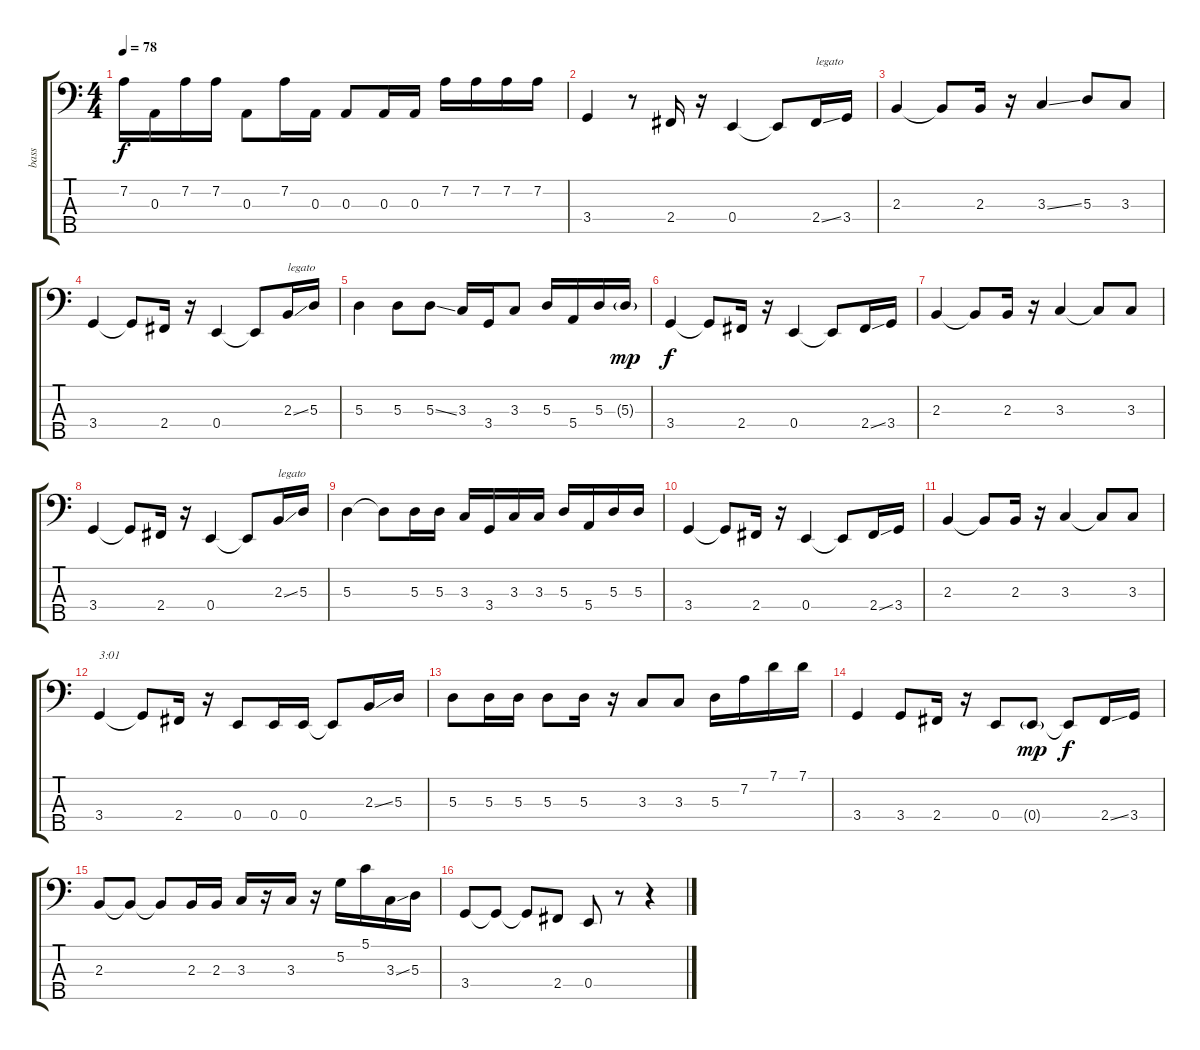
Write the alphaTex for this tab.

\track ("bass" "bass") {instrument electricbassfinger}
\staff {score tabs}
\tuning (G2 D2 A1 E1 B0) {hide}
\ts (4 4)
\tempo 78
\clef f4
\ks c
7.2.16{txt " " dy f} 0.3.16 7.2.16 7.2.16 0.3.8 7.2.16 0.3.16 0.3.8 0.3.16 0.3.16 7.2.16 7.2.16 7.2.16 7.2.16 |
3.4.4{txt " "} r.8 2.4.16 r.16 0.4.4 0.4{t}.8 2.4{ss}.16{txt "legato"} 3.4.16 |
2.3.4{txt " "} 2.3{t}.8 2.3.16 r.16 3.3{ss}.4 5.3.8 3.3.8 |
3.4.4{txt " "} 3.4{t}.8 2.4.16 r.16 0.4.4 0.4{t}.8 2.3{ss}.16{txt "legato"} 5.3.16 |
5.3.4{txt " "} 5.3.8 5.3{ss}.8 3.3.16 3.4.16 3.3.8 5.3.16 5.4.16 5.3.16 5.3{g}.16{dy mp} |
3.4.4{txt " " dy f} 3.4{t}.8 2.4.16 r.16 0.4.4 0.4{t}.8 2.4{ss}.16 3.4.16 |
2.3.4{txt " "} 2.3{t}.8 2.3.16 r.16 3.3.4 3.3{t}.8 3.3.8 |
3.4.4{txt " "} 3.4{t}.8 2.4.16 r.16 0.4.4 0.4{t}.8 2.3{ss}.16{txt "legato"} 5.3.16 |
5.3.4{txt " "} 5.3{t}.8 5.3.16 5.3.16 3.3.16 3.4.16 3.3.16 3.3.16 5.3.16 5.4.16 5.3.16 5.3.16 |
3.4.4{txt " "} 3.4{t}.8 2.4.16 r.16 0.4.4 0.4{t}.8 2.4{ss}.16 3.4.16 |
2.3.4{txt " "} 2.3{t}.8 2.3.16 r.16 3.3.4 3.3{t}.8 3.3.8 |
3.4.4{txt "3:01"} 3.4{t}.8 2.4.16 r.16 0.4.8 0.4.16 0.4.16 0.4{t}.8 2.3{ss}.16 5.3.16 |
5.3.8{txt " "} 5.3.16 5.3.16 5.3.8 5.3.16 r.16 3.3.8 3.3.8 5.3.16 7.2.16 7.1.16 7.1.16 |
3.4.4{txt " "} 3.4.8 2.4.16 r.16 0.4.8 0.4{g}.8{dy mp} 0.4{t}.8{dy f} 2.4{ss}.16 3.4.16 |
2.3.8{txt " "} 2.3{t}.8 2.3{t}.8 2.3.16 2.3.16 3.3.16 r.16 3.3.16 r.16 5.2.16 5.1.16 3.3{ss}.16 5.3.16 |
3.4.8{txt " "} 3.4{t}.8 3.4{t}.8 2.4.8 0.4.8 r.8 r.4
